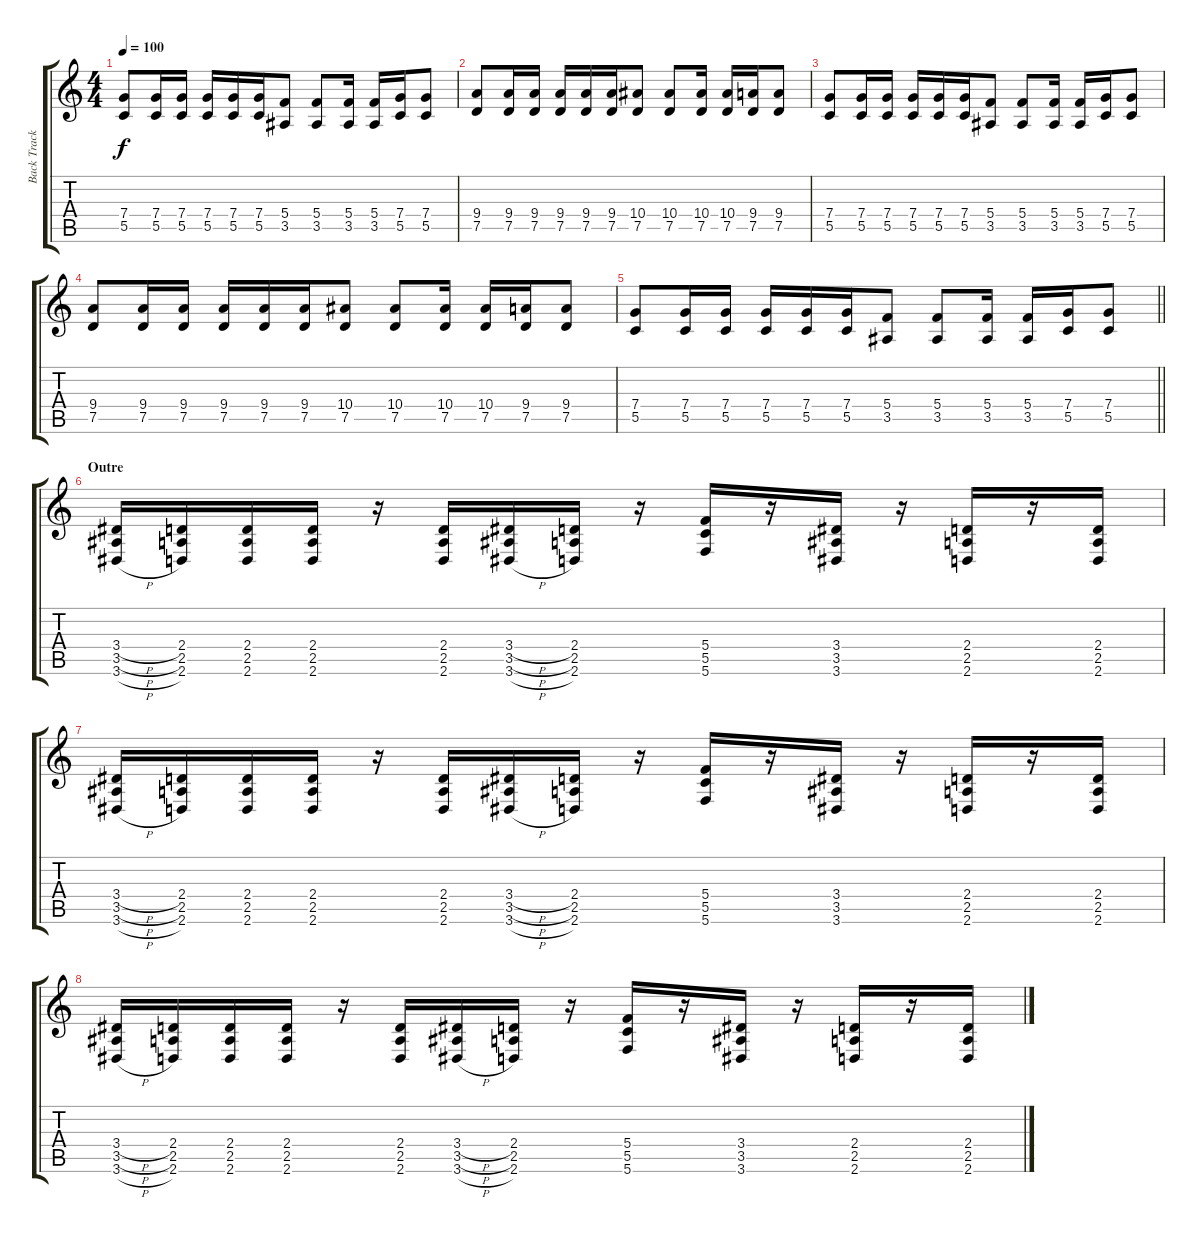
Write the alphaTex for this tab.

\track ("Back Track" "Back Track") {instrument distortionguitar}
\staff {score tabs}
\tuning (D4 A3 F3 C3 G2 C2) {hide}
\ts (4 4)
\tempo 100
\clef g2
\ks c
(7.4 5.5).8{dy f} (7.4 5.5).16 (7.4 5.5).16 (7.4 5.5).16 (7.4 5.5).16 (7.4 5.5).16 (5.4 3.5).8 (5.4 3.5).8 (5.4 3.5).16 (5.4 3.5).16 (7.4 5.5).16 (7.4 5.5).8 |
(9.4 7.5).8 (9.4 7.5).16 (9.4 7.5).16 (9.4 7.5).16 (9.4 7.5).16 (9.4 7.5).16 (10.4 7.5).8 (10.4 7.5).8 (10.4 7.5).16 (10.4 7.5).16 (9.4 7.5).16 (9.4 7.5).8 |
(7.4 5.5).8 (7.4 5.5).16 (7.4 5.5).16 (7.4 5.5).16 (7.4 5.5).16 (7.4 5.5).16 (5.4 3.5).8 (5.4 3.5).8 (5.4 3.5).16 (5.4 3.5).16 (7.4 5.5).16 (7.4 5.5).8 |
(9.4 7.5).8 (9.4 7.5).16 (9.4 7.5).16 (9.4 7.5).16 (9.4 7.5).16 (9.4 7.5).16 (10.4 7.5).8 (10.4 7.5).8 (10.4 7.5).16 (10.4 7.5).16 (9.4 7.5).16 (9.4 7.5).8 |
\barLineRight lightlight
(7.4 5.5).8 (7.4 5.5).16 (7.4 5.5).16 (7.4 5.5).16 (7.4 5.5).16 (7.4 5.5).16 (5.4 3.5).8 (5.4 3.5).8 (5.4 3.5).16 (5.4 3.5).16 (7.4 5.5).16 (7.4 5.5).8 |
\section ("" "Outre")
(3.4{h} 3.5{h} 3.6{h}).16 (2.4 2.5 2.6).16 (2.4 2.5 2.6).16 (2.4 2.5 2.6).16 r.16 (2.4 2.5 2.6).16 (3.4{h} 3.5{h} 3.6{h}).16 (2.4 2.5 2.6).16 r.16 (5.4 5.5 5.6).16 r.16 (3.4 3.5 3.6).16 r.16 (2.4 2.5 2.6).16 r.16 (2.4 2.5 2.6).16 |
(3.4{h} 3.5{h} 3.6{h}).16 (2.4 2.5 2.6).16 (2.4 2.5 2.6).16 (2.4 2.5 2.6).16 r.16 (2.4 2.5 2.6).16 (3.4{h} 3.5{h} 3.6{h}).16 (2.4 2.5 2.6).16 r.16 (5.4 5.5 5.6).16 r.16 (3.4 3.5 3.6).16 r.16 (2.4 2.5 2.6).16 r.16 (2.4 2.5 2.6).16 |
(3.4{h} 3.5{h} 3.6{h}).16 (2.4 2.5 2.6).16 (2.4 2.5 2.6).16 (2.4 2.5 2.6).16 r.16 (2.4 2.5 2.6).16 (3.4{h} 3.5{h} 3.6{h}).16 (2.4 2.5 2.6).16 r.16 (5.4 5.5 5.6).16 r.16 (3.4 3.5 3.6).16 r.16 (2.4 2.5 2.6).16 r.16 (2.4 2.5 2.6).16
